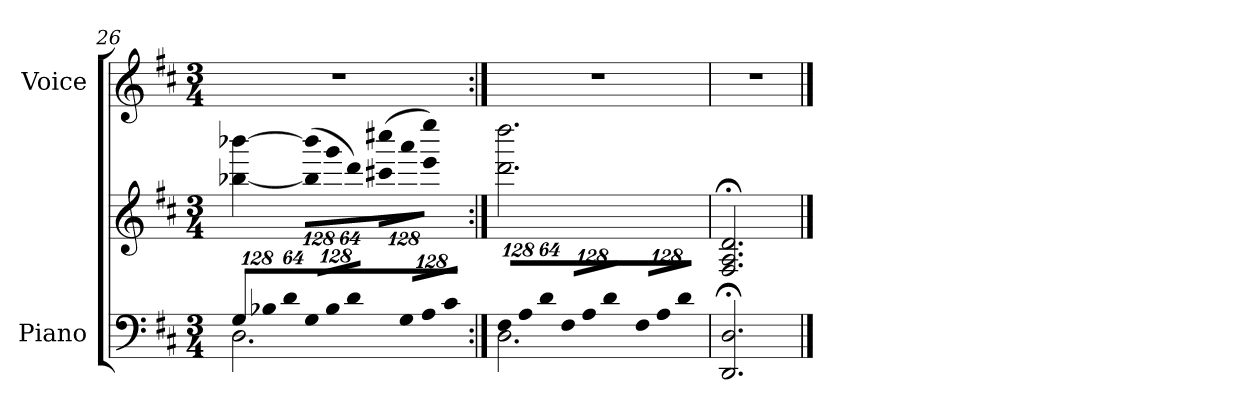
**kern	**kern	**kern
*part2	*part2	*part1
*staff3	*staff2	*staff1
*I"Piano	*	*I"Voice
*I'Pno.	*	*I'Voice
*clefF4	*clefG2	*clefG2
*k[f#c#]	*k[f#c#]	*k[f#c#]
*D:	*D:	*D:
*M3/4	*M3/4	*M3/4
*Xbrackettup	*	*
=26	=26	=26
!LO:N:vis=8	!	!LO:N:vis=1
*^	*	*
1024%85Gi/L	2.Di\	[<4bb-Xi\ [>4bbb-Xi	2.r
!LO:N:vis=8	!	!	!
1024%85B-Xi/	.	.	.
!LO:N:vis=8	!	!	!
512%43di/J	.	.	.
!LO:N:vis=8	!	!	!
*	*	*Xbrackettup	*
!	!	!LO:N:vis=8	!
1024%85Gi/L	.	(1024%85bb-i\] 1024%85bbb-i]L	.
!LO:N:vis=8	!	!LO:N:vis=8	!
1024%85B-i/	.	1024%85gggi\	.
!LO:N:vis=8	!	!LO:N:vis=8	!
512%43di/J	.	512%43dddi\J)	.
!LO:N:vis=8	!	!LO:N:vis=8	!
1024%85Gi/L	.	(1024%85ccc#Xi\ 1024%85cccc#XiL	.
!LO:N:vis=8	!	!LO:N:vis=8	!
1024%85Ai/	.	1024%85aaai\	.
!LO:N:vis=8	!	!LO:N:vis=8	!
512%43c#i/J	.	512%43eeei\ 512%43eeeeiJ)	.
=27:|!	=27:|!	=27:|!	=27:|!
!LO:N:vis=8	!	!	!LO:N:vis=1
1024%85F#i/L	2.Di\	2.dddi\ 2.ddddi	2.r
!LO:N:vis=8	!	!	!
1024%85Ai/	.	.	.
!LO:N:vis=8	!	!	!
512%43di/J	.	.	.
!LO:N:vis=8	!	!	!
1024%85F#i/L	.	.	.
!LO:N:vis=8	!	!	!
1024%85Ai/	.	.	.
!LO:N:vis=8	!	!	!
512%43di/J	.	.	.
!LO:N:vis=8	!	!	!
1024%85F#i/L	.	.	.
!LO:N:vis=8	!	!	!
1024%85Ai/	.	.	.
!LO:N:vis=8	!	!	!
512%43di/J	.	.	.
*v	*v	*	*
=28	=28	=28
!	!	!LO:N:vis=1
2.DDi/; 2.Di;	2.F#i/; 2.Ai; 2.di;	2.r
==	==	==
*-	*-	*-
